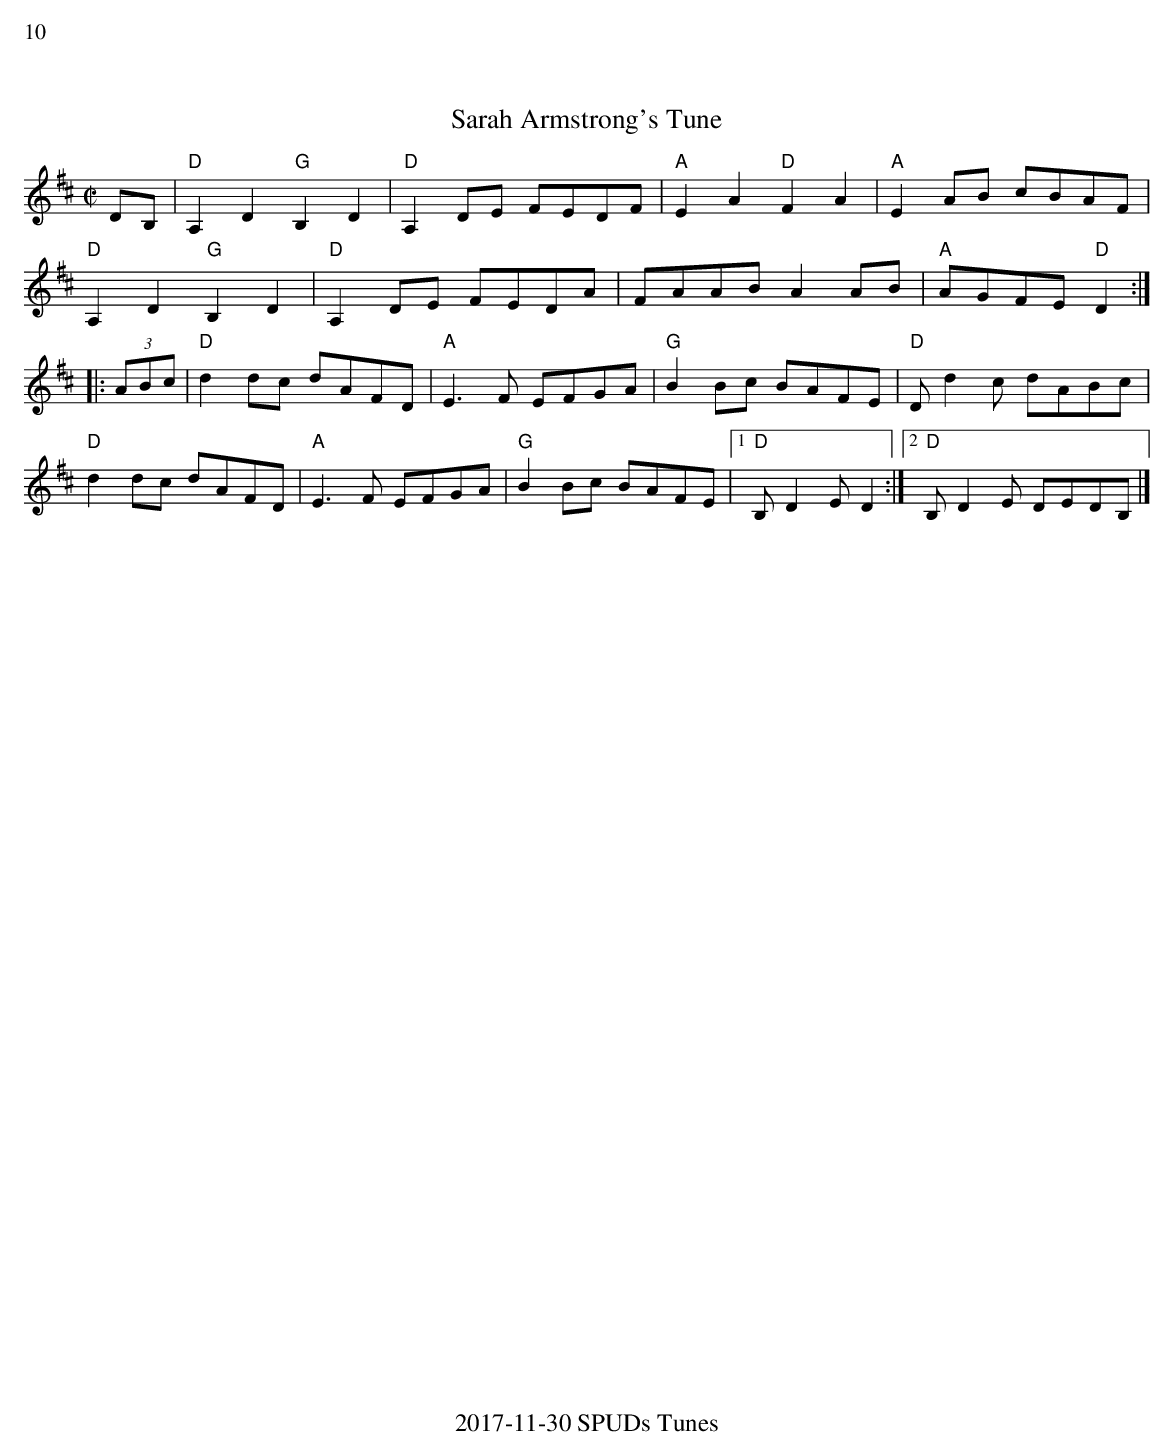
X:1
%%text 10
T:Sarah Armstrong's Tune
M:C|
L:1/8
K:D
DB,|"D"A,2D2"G"B,2D2|"D"A,2DE FEDF|"A"E2A2 "D"F2A2|"A"E2AB cBAF|
"D"A,2D2"G"B,2D2|"D"A,2DE FEDA|FAAB A2AB|"A"AGFE"D"D2:|
|:(3ABc|"D"d2dc dAFD|"A"E3F EFGA|"G"B2Bc BAFE|"D"D d2c dABc|
"D"d2dc dAFD|"A"E3F EFGA|"G"B2Bc BAFE|1"D"B,D2ED2:|2"D"B,D2E DEDB,|]
